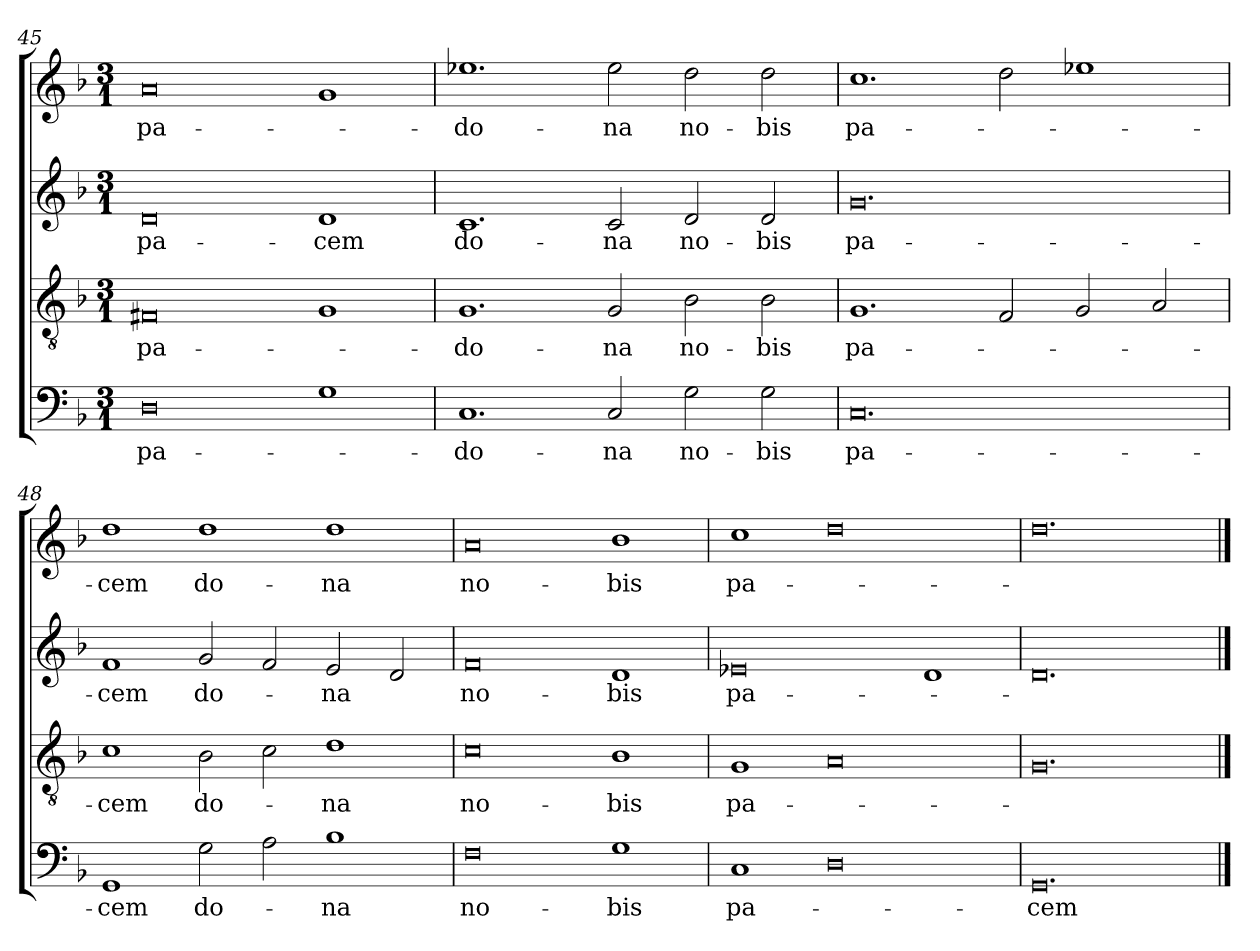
**kern	**text	**kern	**text	**kern	**text	**kern	**text
*part4	*part4	*part3	*part3	*part2	*part2	*part1	*part1
*staff4	*staff4	*staff3	*staff3	*staff2	*staff2	*staff1	*staff1
*clefF4	*	*clefGv2	*	*clefG2	*	*clefG2	*
*k[b-]	*	*k[b-]	*	*k[b-]	*	*k[b-]	*
*M3/1	*	*M3/1	*	*M3/1	*	*M3/1	*
=45	=45	=45	=45	=45	=45	=45	=45
0D	pa-	0F#X	pa-	0d	pa-	0a	pa-
1G	.	1G	.	1d	-cem	1g	.
=46	=46	=46	=46	=46	=46	=46	=46
1.C	-do-	1.G	-do-	1.c	do-	1.ee-X	-do-
2C/	-na	2G/	-na	2c/	-na	2ee-\	-na
2G\	no-	2B-\	no-	2d/	no-	2dd\	no-
2G\	-bis	2B-\	-bis	2d/	-bis	2dd\	-bis
=47	=47	=47	=47	=47	=47	=47	=47
0.C	pa-	1.G	pa-	0.g	pa-	1.cc	pa-
.	.	2F/	.	.	.	2dd\	.
.	.	2G/	.	.	.	1ee-X	.
.	.	2A/	.	.	.	.	.
=48	=48	=48	=48	=48	=48	=48	=48
1GG	-cem	1c	-cem	1f	-cem	1dd	-cem
2G\	do-	2B-\	do-	2g/	do-	1dd	do-
2A\	.	2c\	.	2f/	.	.	.
1B-	-na	1d	-na	2e/	-na	1dd	-na
.	.	.	.	2d/	.	.	.
=49	=49	=49	=49	=49	=49	=49	=49
0F	no-	0c	no-	0f	no-	0a	no-
1G	-bis	1B-	-bis	1d	-bis	1b-	-bis
=50	=50	=50	=50	=50	=50	=50	=50
1C	pa-	1G	pa-	0e-X	pa-	1cc	pa-
0D	.	0A	.	.	.	0dd	.
.	.	.	.	1d	.	.	.
=51	=51	=51	=51	=51	=51	=51	=51
0.GG	-cem	0.G	.	0.d	.	0.dd	.
==	==	==	==	==	==	==	==
*-	*-	*-	*-	*-	*-	*-	*-
